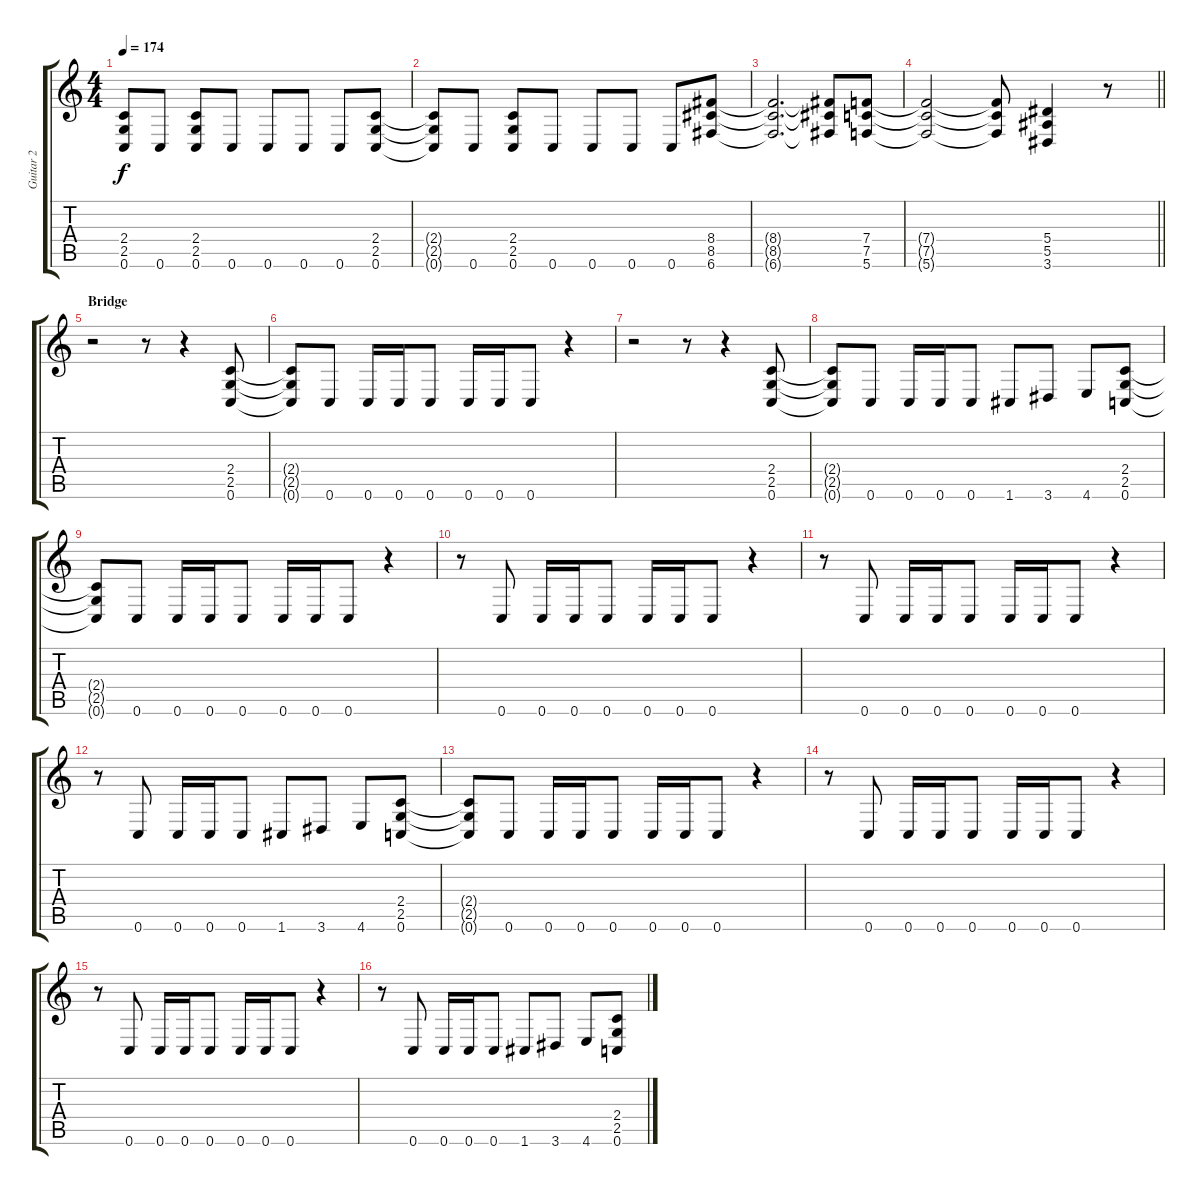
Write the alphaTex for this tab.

\track ("Guitar 2" "Guitar 2") {instrument overdrivenguitar}
\staff {score tabs}
\tuning (C4 G3 Eb3 Bb2 F2 C2) {hide}
\ts (4 4)
\tempo 174
\clef g2
\ks c
(2.4 2.5 0.6).8{dy f} 0.6.8 (2.4 2.5 0.6).8 0.6.8 0.6.8 0.6.8 0.6.8 (2.4 2.5 0.6).8 |
(2.4{t} 2.5{t} 0.6{t}).8 0.6.8 (2.4 2.5 0.6).8 0.6.8 0.6.8 0.6.8 0.6.8 (8.4 8.5 6.6).8 |
(8.4{t} 8.5{t} 6.6{t}).2{d} (8.4{t} 8.5{t} 6.6{t}).8 (7.4 7.5 5.6).8 |
\barLineRight lightlight
(7.4{t} 7.5{t} 5.6{t}).2 (7.4{t} 7.5{t} 5.6{t}).8 (5.4 5.5 3.6).4 r.8 |
\section ("" "Bridge")
r.2 r.8 r.4 (2.4 2.5 0.6).8 |
(2.4{t} 2.5{t} 0.6{t}).8 0.6.8 0.6.16 0.6.16 0.6.8 0.6.16 0.6.16 0.6.8 r.4 |
r.2 r.8 r.4 (2.4 2.5 0.6).8 |
(2.4{t} 2.5{t} 0.6{t}).8 0.6.8 0.6.16 0.6.16 0.6.8 1.6.8 3.6.8 4.6.8 (2.4 2.5 0.6).8 |
(2.4{t} 2.5{t} 0.6{t}).8 0.6.8 0.6.16 0.6.16 0.6.8 0.6.16 0.6.16 0.6.8 r.4 |
r.8 0.6.8 0.6.16 0.6.16 0.6.8 0.6.16 0.6.16 0.6.8 r.4 |
r.8 0.6.8 0.6.16 0.6.16 0.6.8 0.6.16 0.6.16 0.6.8 r.4 |
r.8 0.6.8 0.6.16 0.6.16 0.6.8 1.6.8 3.6.8 4.6.8 (2.4 2.5 0.6).8 |
(2.4{t} 2.5{t} 0.6{t}).8 0.6.8 0.6.16 0.6.16 0.6.8 0.6.16 0.6.16 0.6.8 r.4 |
r.8 0.6.8 0.6.16 0.6.16 0.6.8 0.6.16 0.6.16 0.6.8 r.4 |
r.8 0.6.8 0.6.16 0.6.16 0.6.8 0.6.16 0.6.16 0.6.8 r.4 |
r.8 0.6.8 0.6.16 0.6.16 0.6.8 1.6.8 3.6.8 4.6.8 (2.4 2.5 0.6).8
